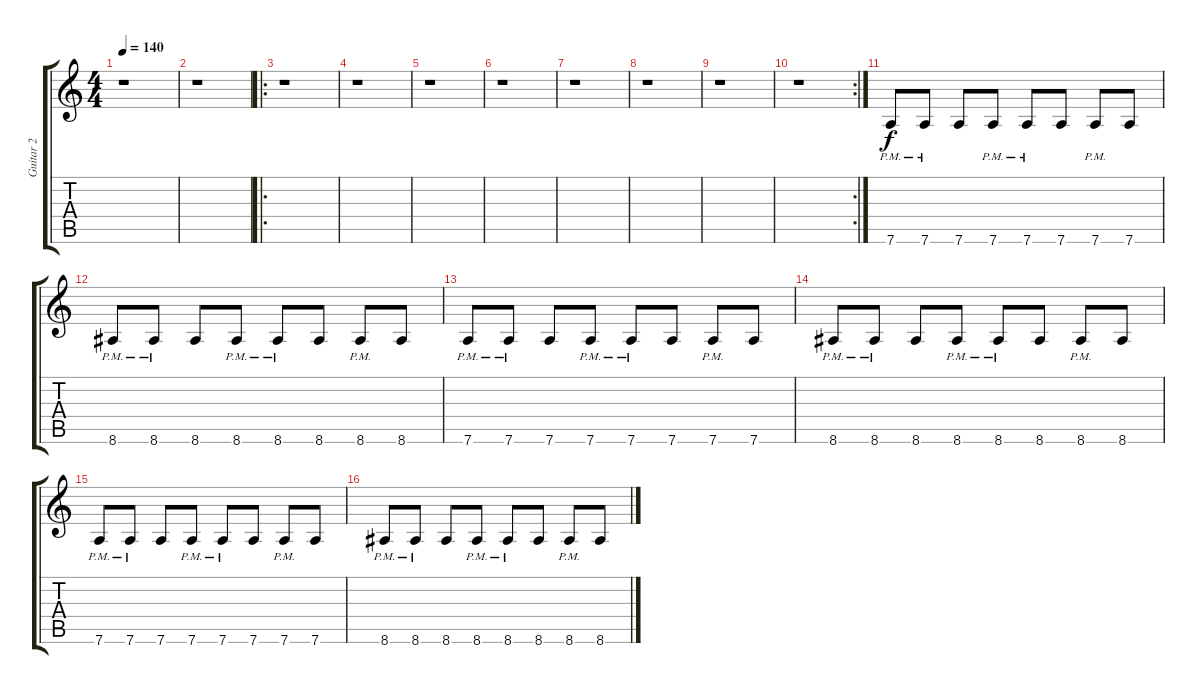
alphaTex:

\track ("Guitar 2" "Guitar 2") {instrument distortionguitar}
\staff {score tabs}
\tuning (E4 B3 G3 D3 A2 D2) {hide}
\ts (4 4)
\tempo 140
\clef g2
\ks c
r.1{dy f} |
r.1 |
\ro
r.1 |
r.1 |
r.1 |
r.1 |
r.1 |
r.1 |
r.1 |
\rc 2
r.1 |
7.6{pm}.8 7.6{pm}.8 7.6.8 7.6{pm}.8 7.6{pm}.8 7.6.8 7.6{pm}.8 7.6.8 |
8.6{pm}.8 8.6{pm}.8 8.6.8 8.6{pm}.8 8.6{pm}.8 8.6.8 8.6{pm}.8 8.6.8 |
7.6{pm}.8 7.6{pm}.8 7.6.8 7.6{pm}.8 7.6{pm}.8 7.6.8 7.6{pm}.8 7.6.8 |
8.6{pm}.8 8.6{pm}.8 8.6.8 8.6{pm}.8 8.6{pm}.8 8.6.8 8.6{pm}.8 8.6.8 |
7.6{pm}.8 7.6{pm}.8 7.6.8 7.6{pm}.8 7.6{pm}.8 7.6.8 7.6{pm}.8 7.6.8 |
8.6{pm}.8 8.6{pm}.8 8.6.8 8.6{pm}.8 8.6{pm}.8 8.6.8 8.6{pm}.8 8.6.8
